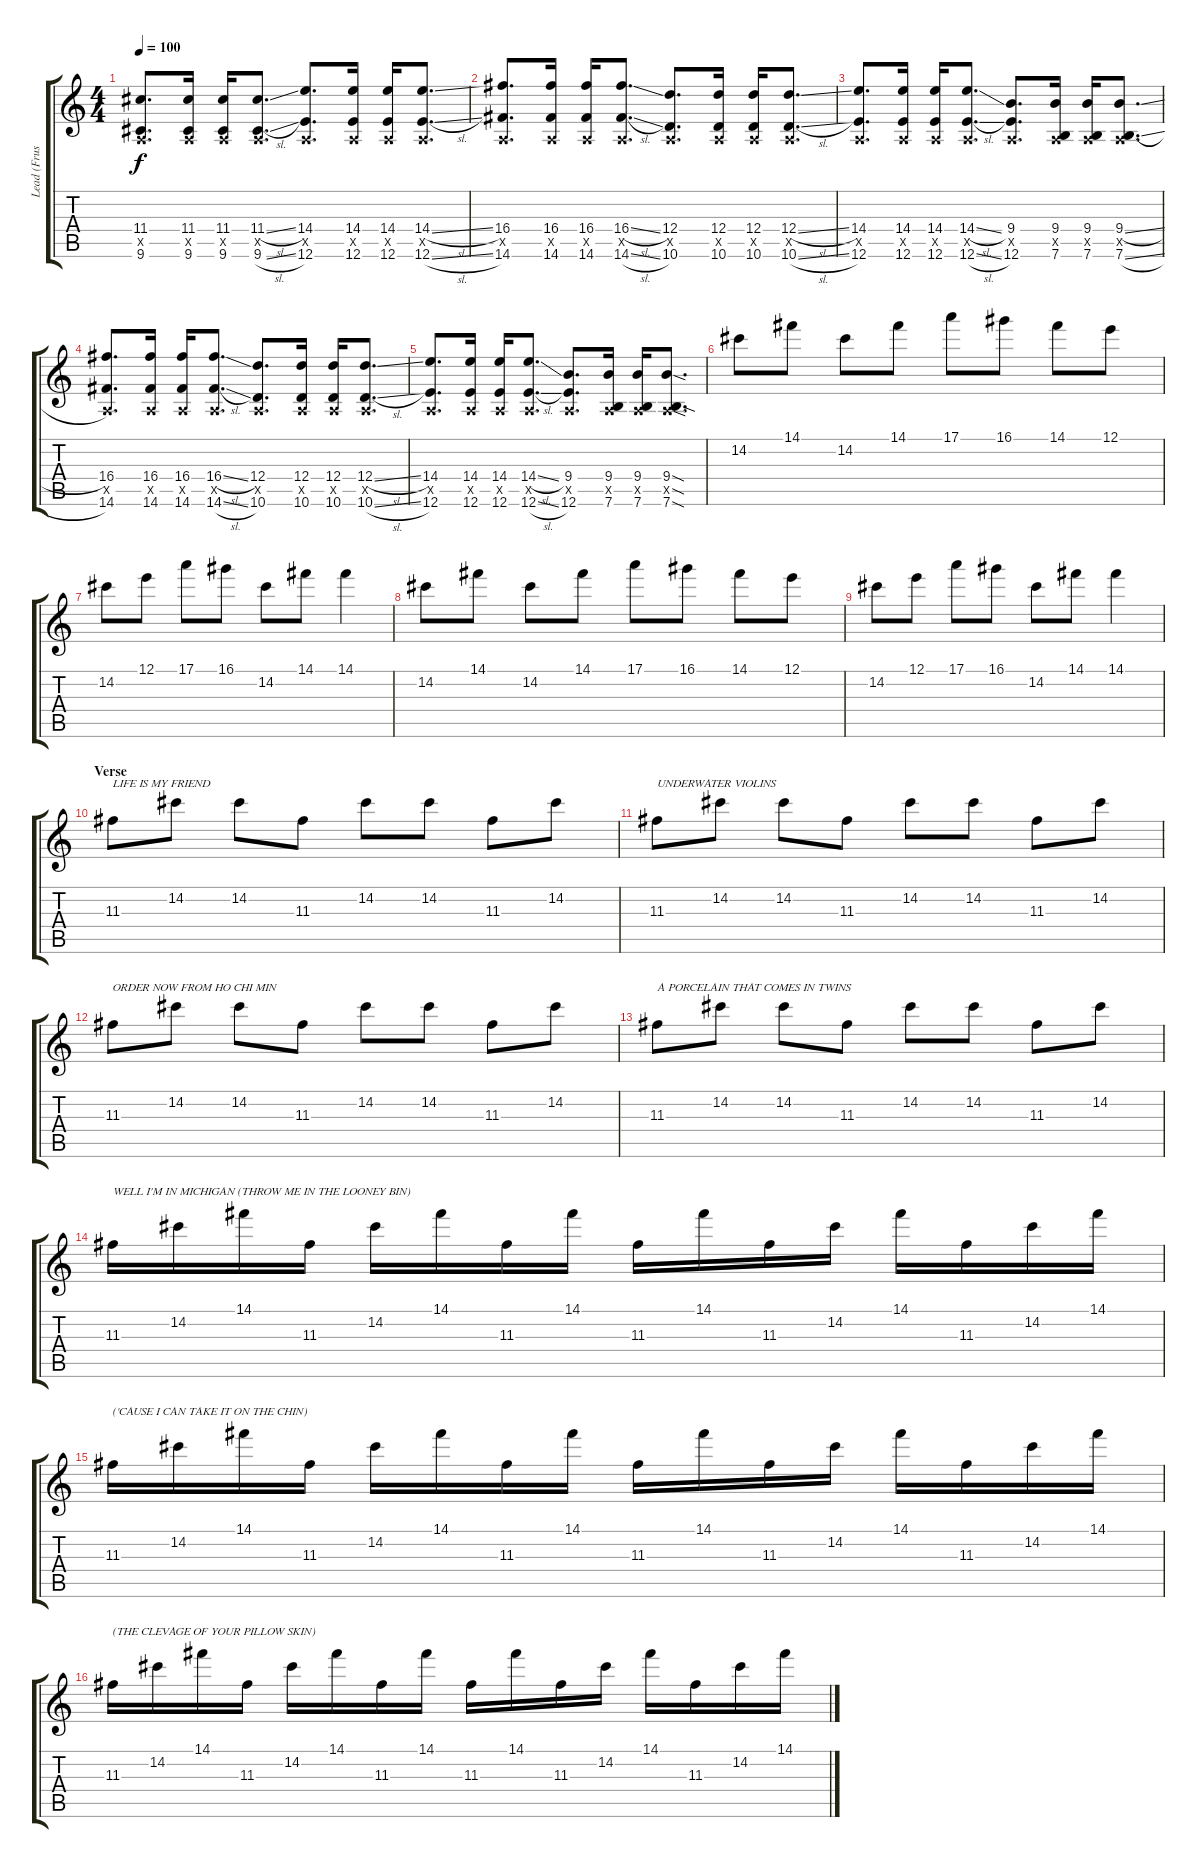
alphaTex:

\track ("Lead (Fruscante)" "Lead (Frus") {instrument distortionguitar}
\staff {score tabs}
\tuning (E4 B3 G3 D3 A2 E2) {hide}
\ts (4 4)
\tempo 100
\clef g2
\ks c
(11.4 0.5{x} 9.6).8{d dy f} (11.4 0.5{x} 9.6).16 (11.4 0.5{x} 9.6).16 (11.4{sl} 0.5{x} 9.6{sl}).8{d} (14.4 0.5{x} 12.6).8{d} (14.4 0.5{x} 12.6).16 (14.4 0.5{x} 12.6).16 (14.4{sl} 0.5{x} 12.6{sl}).8{d} |
(16.4 0.5{x} 14.6).8{d} (16.4 0.5{x} 14.6).16 (16.4 0.5{x} 14.6).16 (16.4{sl} 0.5{x} 14.6{sl}).8{d} (12.4 0.5{x} 10.6).8{d} (12.4 0.5{x} 10.6).16 (12.4 0.5{x} 10.6).16 (12.4{sl} 0.5{x} 10.6{sl}).8{d} |
(14.4 0.5{x} 12.6).8{d} (14.4 0.5{x} 12.6).16 (14.4 0.5{x} 12.6).16 (14.4{sl} 0.5{x} 12.6{sl}).8{d} (9.4 0.5{x} 12.6).8{d} (9.4 0.5{x} 7.6).16 (9.4 0.5{x} 7.6).16 (9.4{sl} 0.5{x} 7.6{sl}).8{d} |
(16.4 0.5{x} 14.6).8{d} (16.4 0.5{x} 14.6).16 (16.4 0.5{x} 14.6).16 (16.4{sl} 0.5{x} 14.6{sl}).8{d} (12.4 0.5{x} 10.6).8{d} (12.4 0.5{x} 10.6).16 (12.4 0.5{x} 10.6).16 (12.4{sl} 0.5{x} 10.6{sl}).8{d} |
(14.4 0.5{x} 12.6).8{d} (14.4 0.5{x} 12.6).16 (14.4 0.5{x} 12.6).16 (14.4{sl} 0.5{x} 12.6{sl}).8{d} (9.4 0.5{x} 12.6).8{d} (9.4 0.5{x} 7.6).16 (9.4 0.5{x} 7.6).16 (9.4{sod} 0.5{sod x} 7.6{sod}).8{d} |
14.2.8 14.1.8 14.2.8 14.1.8 17.1.8 16.1.8 14.1.8 12.1.8 |
14.2.8 12.1.8 17.1.8 16.1.8 14.2.8 14.1.8 14.1.4 |
14.2.8 14.1.8 14.2.8 14.1.8 17.1.8 16.1.8 14.1.8 12.1.8 |
14.2.8 12.1.8 17.1.8 16.1.8 14.2.8 14.1.8 14.1.4 |
\section ("" "Verse")
11.3.8{txt "LIFE IS MY FRIEND"} 14.2.8 14.2.8 11.3.8 14.2.8 14.2.8 11.3.8 14.2.8 |
11.3.8{txt "UNDERWATER VIOLINS"} 14.2.8 14.2.8 11.3.8 14.2.8 14.2.8 11.3.8 14.2.8 |
11.3.8{txt "ORDER NOW FROM HO CHI MIN"} 14.2.8 14.2.8 11.3.8 14.2.8 14.2.8 11.3.8 14.2.8 |
11.3.8{txt "A PORCELAIN THAT COMES IN TWINS"} 14.2.8 14.2.8 11.3.8 14.2.8 14.2.8 11.3.8 14.2.8 |
11.3.16{txt "WELL I'M IN MICHIGAN (THROW ME IN THE LOONEY BIN)"} 14.2.16 14.1.16 11.3.16 14.2.16 14.1.16 11.3.16 14.1.16 11.3.16 14.1.16 11.3.16 14.2.16 14.1.16 11.3.16 14.2.16 14.1.16 |
11.3.16{txt "('CAUSE I CAN TAKE IT ON THE CHIN)"} 14.2.16 14.1.16 11.3.16 14.2.16 14.1.16 11.3.16 14.1.16 11.3.16 14.1.16 11.3.16 14.2.16 14.1.16 11.3.16 14.2.16 14.1.16 |
11.3.16{txt "(THE CLEVAGE OF YOUR PILLOW SKIN)"} 14.2.16 14.1.16 11.3.16 14.2.16 14.1.16 11.3.16 14.1.16 11.3.16 14.1.16 11.3.16 14.2.16 14.1.16 11.3.16 14.2.16 14.1.16
